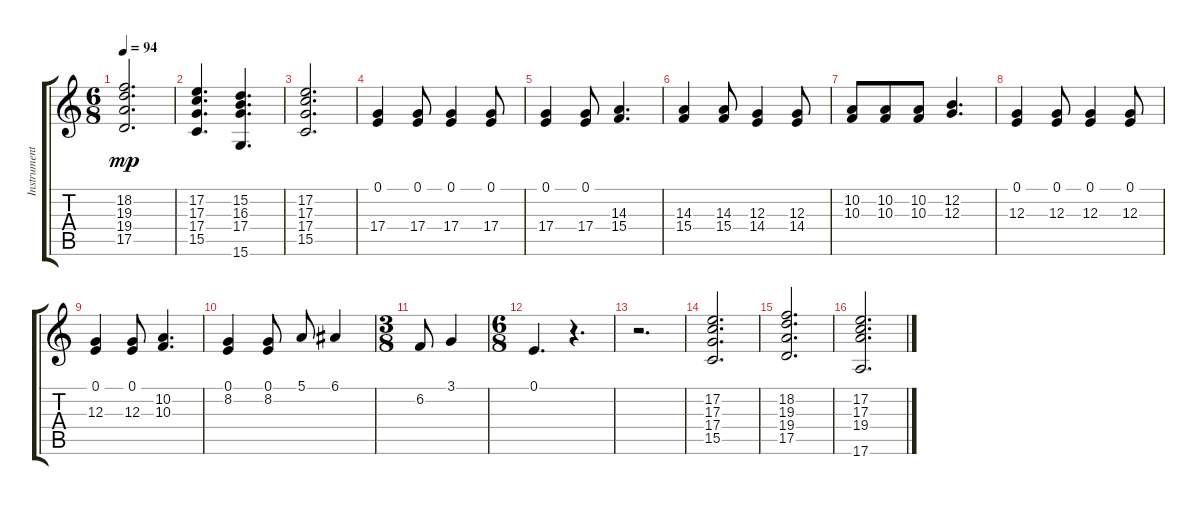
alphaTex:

\track ("Instrument 5 (Ocarina)" "Instrument") {instrument ocarina}
\staff {score tabs}
\tuning (E4 B3 G3 D3 A2 E2) {hide}
\ts (6 8)
\tempo 94
\clef g2
\ks c
(18.2 19.3 19.4 17.5).2{d dy mp} |
(17.2 17.3 17.4 15.5).4{d} (15.2 16.3 17.4 15.6).4{d} |
(17.2 17.3 17.4 15.5).2{d} |
(0.1 17.4).4{instrument frenchhorn} (0.1 17.4).8 (0.1 17.4).4 (0.1 17.4).8 |
(0.1 17.4).4 (0.1 17.4).8 (14.3 15.4).4{d} |
(14.3 15.4).4 (14.3 15.4).8 (12.3 14.4).4 (12.3 14.4).8 |
(10.2 10.3).8 (10.2 10.3).8 (10.2 10.3).8 (12.2 12.3).4{d} |
(0.1 12.3).4 (0.1 12.3).8 (0.1 12.3).4 (0.1 12.3).8 |
(0.1 12.3).4 (0.1 12.3).8 (10.2 10.3).4{d} |
(0.1 8.2).4 (0.1 8.2).8 5.1.8 6.1.4 |
\ts (3 8)
6.2.8 3.1.4 |
\ts (6 8)
0.1.4{d} r.4{d} |
r.2{d} |
(17.2 17.3 17.4 15.5).2{d instrument recorder} |
(18.2 19.3 19.4 17.5).2{d} |
(17.2 17.3 19.4 17.6).2{d}
